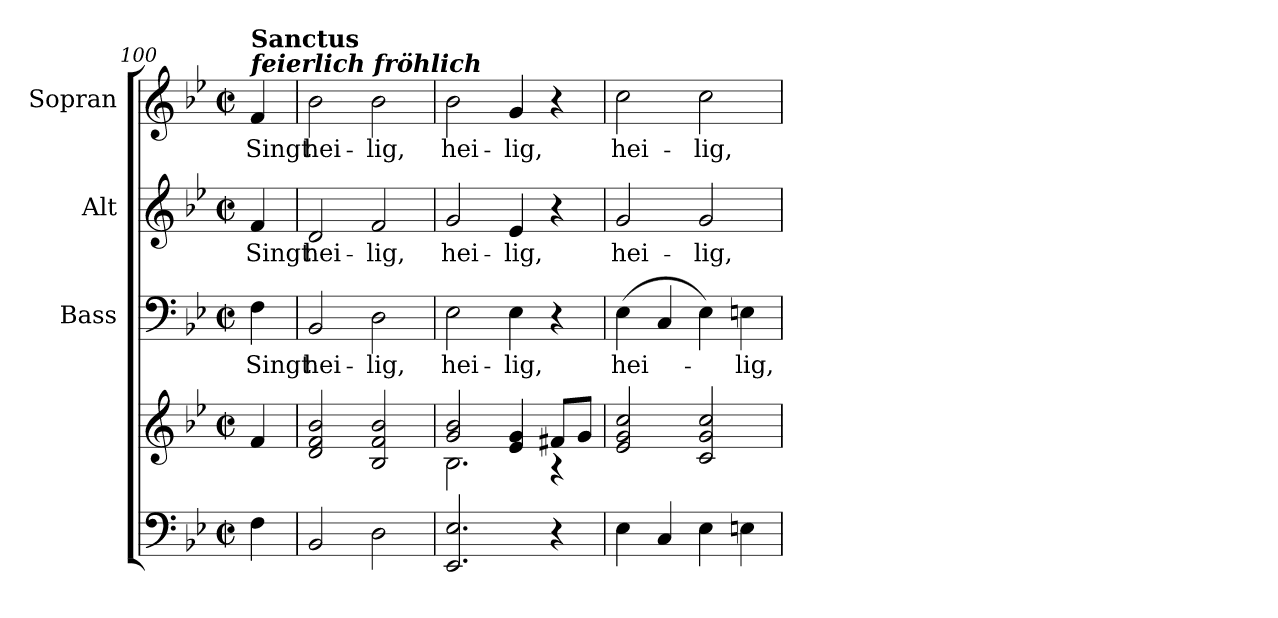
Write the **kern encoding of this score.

**kern	**kern	**kern	**text	**kern	**text	**kern	**text
*part4	*part4	*part3	*part3	*part2	*part2	*part1	*part1
*staff5	*staff4	*staff3	*staff3	*staff2	*staff2	*staff1	*staff1
*	*	*I"Bass	*	*I"Alt	*	*I"Sopran	*
*	*	*I'B.	*	*I'A.	*	*I'S.	*
!!LO:LB:g=z
*clefF4	*clefG2	*clefF4	*	*clefG2	*	*clefG2	*
*k[b-e-]	*k[b-e-]	*k[b-e-]	*	*k[b-e-]	*	*k[b-e-]	*
*B-:	*B-:	*B-:	*	*B-:	*	*B-:	*
*M2/2	*M2/2	*M2/2	*	*M2/2	*	*M2/2	*
*met(c|)	*met(c|)	*met(c|)	*	*met(c|)	*	*met(c|)	*
=100	=100	=100	=100	=100	=100	=100	=100
!	!	!	!	!	!	!LO:TX:a:Bi:t=feierlich fröhlich	!
!	!	!	!	!	!	!LO:TX:a:B:t=Sanctus	!
!	!	!	!LO:LY:b	!	!LO:LY:b	!	!LO:LY:b
4F\	4f/	4F\	Singt	4f/	Singt	4f/	Singt
=101	=101	=101	=101	=101	=101	=101	=101
!	!	!	!LO:LY:b	!	!LO:LY:b	!	!LO:LY:b
2BB-/	2d/ 2f/ 2b-/	2BB-/	hei-	2d/	hei-	2b-\	hei-
!	!	!	!LO:LY:b	!	!LO:LY:b	!	!LO:LY:b
2D\	2B-/ 2f/ 2b-/	2D\	-lig,	2f/	-lig,	2b-\	-lig,
=102	=102	=102	=102	=102	=102	=102	=102
*	*^	*	*	*	*	*	*
!	!	!	!	!LO:LY:b	!	!LO:LY:b	!	!LO:LY:b
2.EE-/ 2.E-/	2g/ 2b-/	2.B-\	2E-\	hei-	2g/	hei-	2b-\	hei-
!	!	!	!	!LO:LY:b	!	!LO:LY:b	!	!LO:LY:b
.	4e-/ 4g/	.	4E-\	-lig,	4e-/	-lig,	4g/	-lig,
4r	8f#X/L	4rA	4r	.	4r	.	4r	.
.	8g/J	.	.	.	.	.	.	.
*	*v	*v	*	*	*	*	*	*
=103	=103	=103	=103	=103	=103	=103	=103
!	!	!	!LO:LY:b	!	!LO:LY:b	!	!LO:LY:b
4E-\	2e-/ 2g/ 2cc/	(>4E-\	hei-	2g/	hei-	2cc\	hei-
4C/	.	4C/	.	.	.	.	.
!	!	!	!	!	!LO:LY:b	!	!LO:LY:b
4E-\	2c/ 2g/ 2cc/	4E-\)	.	2g/	-lig,	2cc\	-lig,
!	!	!	!LO:LY:b	!	!	!	!
4En\	.	4En\	-lig,	.	.	.	.
=	=	=	=	=	=	=	=
*-	*-	*-	*-	*-	*-	*-	*-
